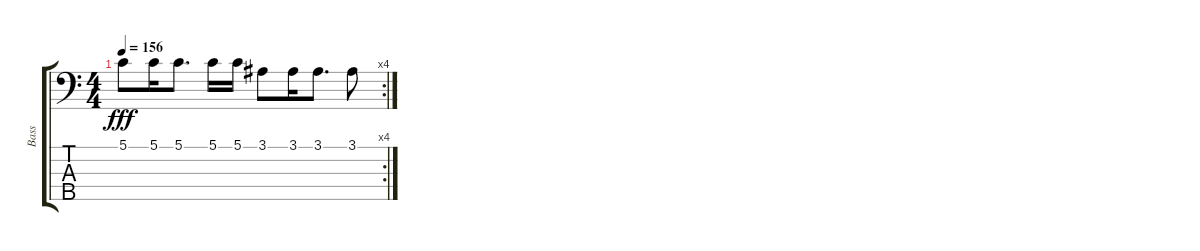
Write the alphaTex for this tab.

\track ("Bass" "Bass") {instrument electricbassfinger}
\staff {score tabs}
\tuning (G2 D2 A1 E1 B0) {hide}
\rc 4
\ts (4 4)
\tempo 156
\clef f4
\ks c
5.1.8{dy fff} 5.1.16 5.1.8{d} 5.1.16 5.1.16 3.1.8 3.1.16 3.1.8{d} 3.1.8
